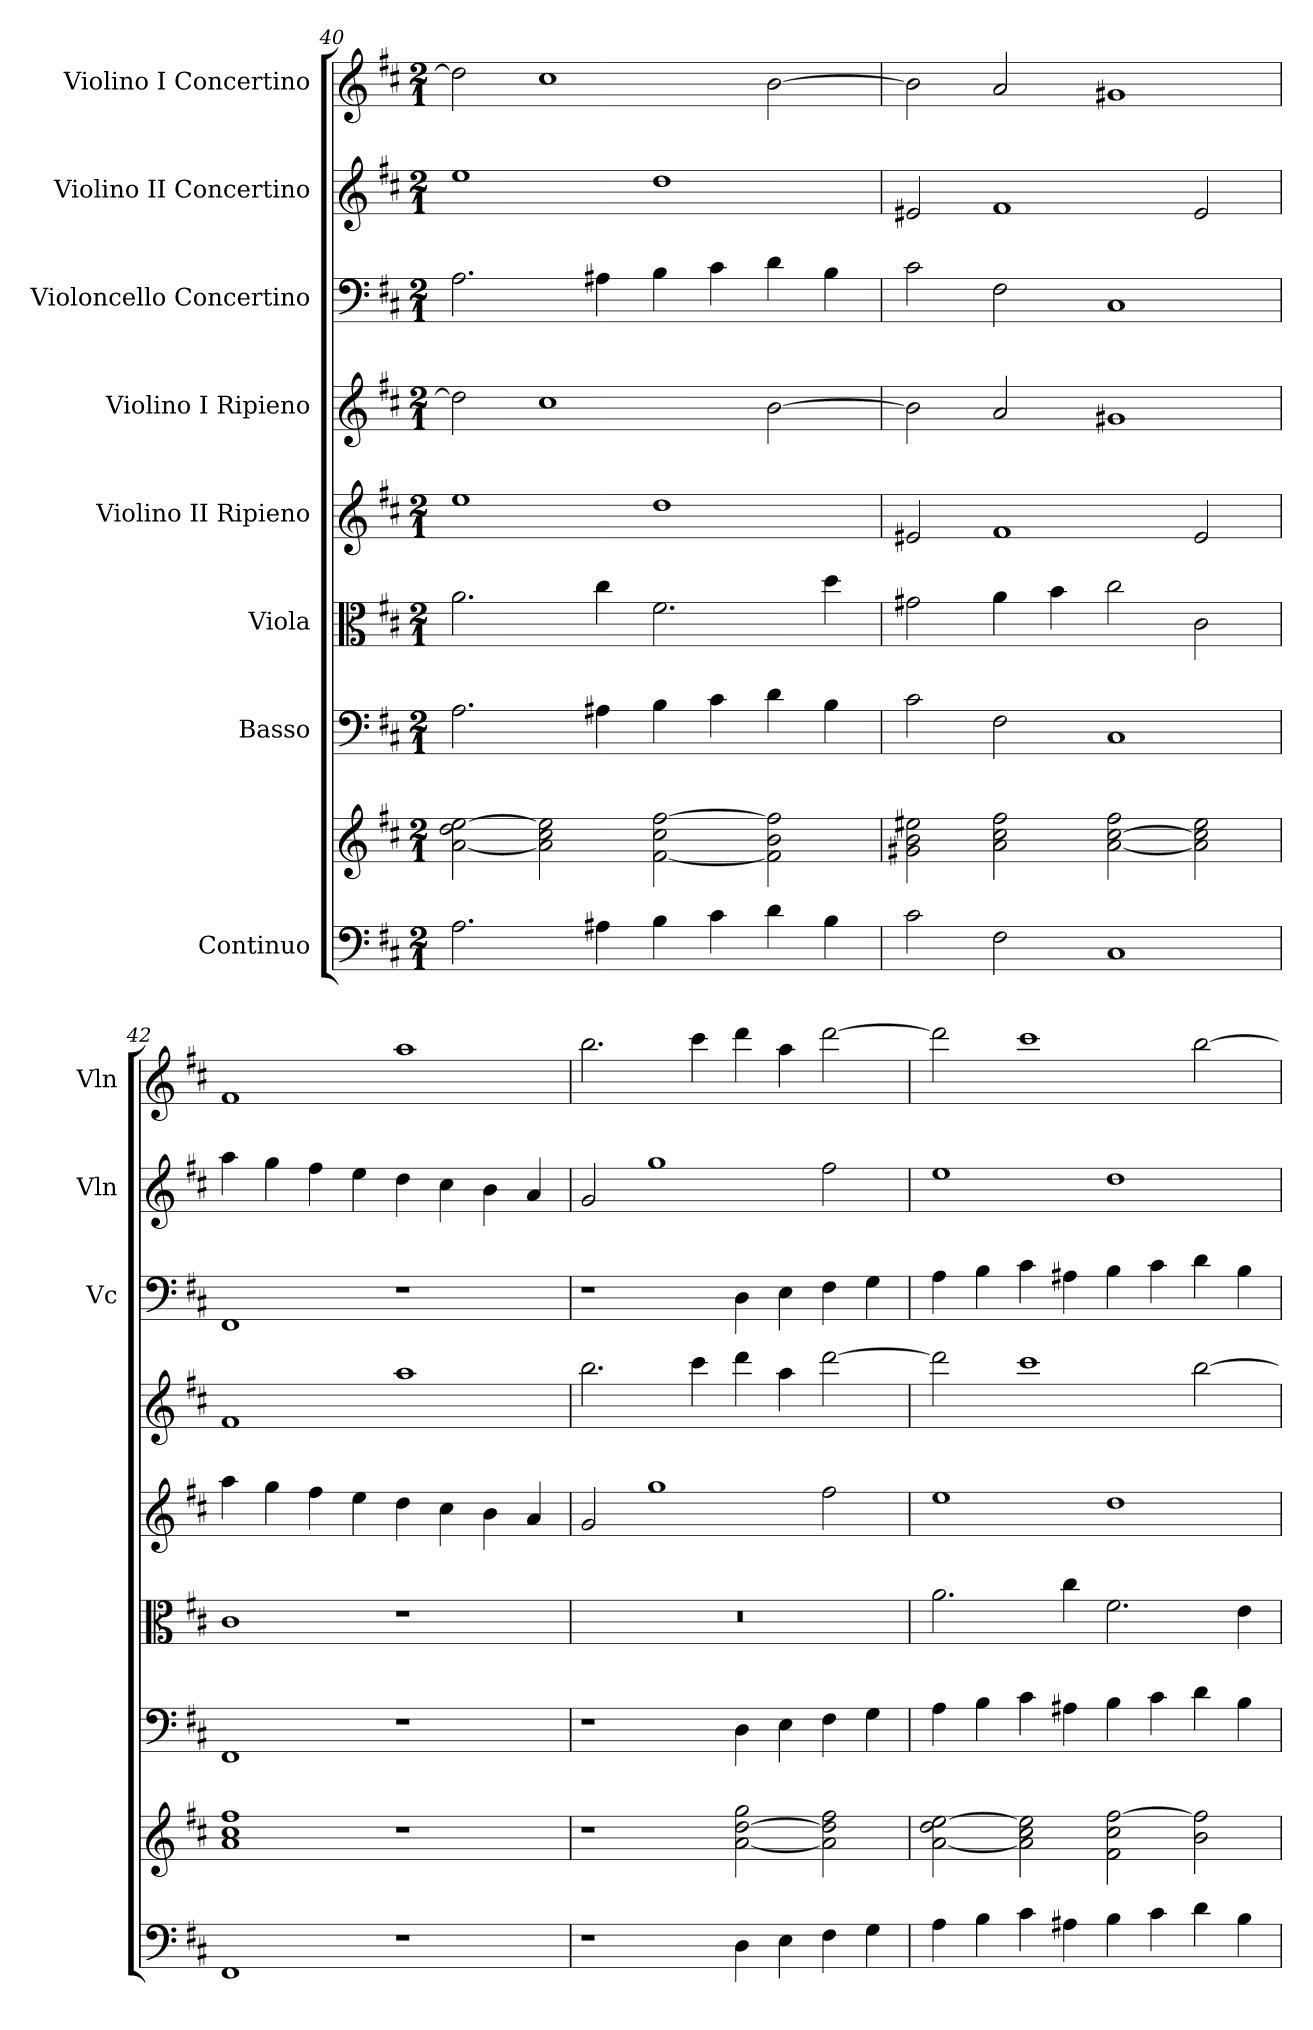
**kern	**kern	**kern	**kern	**kern	**kern	**kern	**kern	**kern
*part8	*part8	*part7	*part6	*part5	*part4	*part3	*part2	*part1
*staff9	*staff8	*staff7	*staff6	*staff5	*staff4	*staff3	*staff2	*staff1
*I"Continuo	*	*I"Basso	*I"Viola	*I"Violino II Ripieno	*I"Violino I Ripieno	*I"Violoncello Concertino	*I"Violino II Concertino	*I"Violino I Concertino
*	*	*	*	*	*	*I'Vc	*I'Vln	*I'Vln
*clefF4	*clefG2	*clefF4	*clefC3	*clefG2	*clefG2	*clefF4	*clefG2	*clefG2
*k[f#c#]	*k[f#c#]	*k[f#c#]	*k[f#c#]	*k[f#c#]	*k[f#c#]	*k[f#c#]	*k[f#c#]	*k[f#c#]
*M2/1	*M2/1	*M2/1	*M2/1	*M2/1	*M2/1	*M2/1	*M2/1	*M2/1
=40	=40	=40	=40	=40	=40	=40	=40	=40
2.A\	[2a\ 2dd\ [2ee\	2.A\	2.a\	1ee	2dd\]	2.A\	1ee	2dd\]
.	2a\] 2cc#\ 2ee\]	.	.	.	1cc#	.	.	1cc#
4A#X\	.	4A#X\	4cc#\	.	.	4A#X\	.	.
4B\	[2f#\ 2cc#\ [2ff#\	4B\	2.f#\	1dd	.	4B\	1dd	.
4c#\	.	4c#\	.	.	.	4c#\	.	.
4d\	2f#\] 2b\ 2ff#\]	4d\	.	.	[2b\	4d\	.	[2b\
4B\	.	4B\	4dd\	.	.	4B\	.	.
!!LO:LB:g=z
=41	=41	=41	=41	=41	=41	=41	=41	=41
*^	*	*^	*	*	*	*^	*	*
2c#\	1ryy	2g#X\ 2b\ 2ee#X\	2c#\	1ryy	2g#X\	2e#X/	2b\]	2c#\	1ryy	2e#X/	2b\]
2F#\	.	2a\ 2cc#\ 2ff#\	2F#\	.	4a\	1f#	2a/	2F#\	.	1f#	2a/
.	.	.	.	.	4b\	.	.	.	.	.	.
1C#	2ryy	[2a\ [2cc#\ 2ff#\	1C#	2ryy	2cc#\	.	1g#X	1C#	2ryy	.	1g#X
.	2ryy	2a\] 2cc#\] 2ee#\	.	2ryy	2c#\	2e#/	.	.	2ryy	2e#/	.
*v	*v	*	*v	*v	*	*	*	*v	*v	*	*
=42	=42	=42	=42	=42	=42	=42	=42	=42
1FF#	1a 1cc# 1ff#	1FF#	1c#	4aa\	1f#	1FF#	4aa\	1f#
.	.	.	.	4gg\	.	.	4gg\	.
.	.	.	.	4ff#\	.	.	4ff#\	.
.	.	.	.	4ee\	.	.	4ee\	.
1r	1r	1r	1r	4dd\	1aa	1r	4dd\	1aa
.	.	.	.	4cc#\	.	.	4cc#\	.
.	.	.	.	4b\	.	.	4b\	.
.	.	.	.	4a/	.	.	4a/	.
=43	=43	=43	=43	=43	=43	=43	=43	=43
1r	1r	1r	0r	2g/	2.bb\	1r	2g/	2.bb\
.	.	.	.	1gg	.	.	1gg	.
.	.	.	.	.	4ccc#\	.	.	4ccc#\
4D\	[2a\ [2dd\ 2gg\	4D\	.	.	4ddd\	4D\	.	4ddd\
4E\	.	4E\	.	.	4aa\	4E\	.	4aa\
4F#\	2a\] 2dd\] 2ff#\	4F#\	.	2ff#\	[2ddd\	4F#\	2ff#\	[2ddd\
4G\	.	4G\	.	.	.	4G\	.	.
=44	=44	=44	=44	=44	=44	=44	=44	=44
4A\	[2a\ 2dd\ [2ee\	4A\	2.a\	1ee	2ddd\]	4A\	1ee	2ddd\]
4B\	.	4B\	.	.	.	4B\	.	.
4c#\	2a\] 2cc#\ 2ee\]	4c#\	.	.	1ccc#	4c#\	.	1ccc#
4A#X\	.	4A#X\	4cc#\	.	.	4A#X\	.	.
4B\	2f#\ 2cc#\ [2ff#\	4B\	2.f#\	1dd	.	4B\	1dd	.
4c#\	.	4c#\	.	.	.	4c#\	.	.
4d\	2b\ 2ff#\]	4d\	.	.	[2bb\	4d\	.	[2bb\
4B\	.	4B\	4e\	.	.	4B\	.	.
=	=	=	=	=	=	=	=	=
*-	*-	*-	*-	*-	*-	*-	*-	*-
